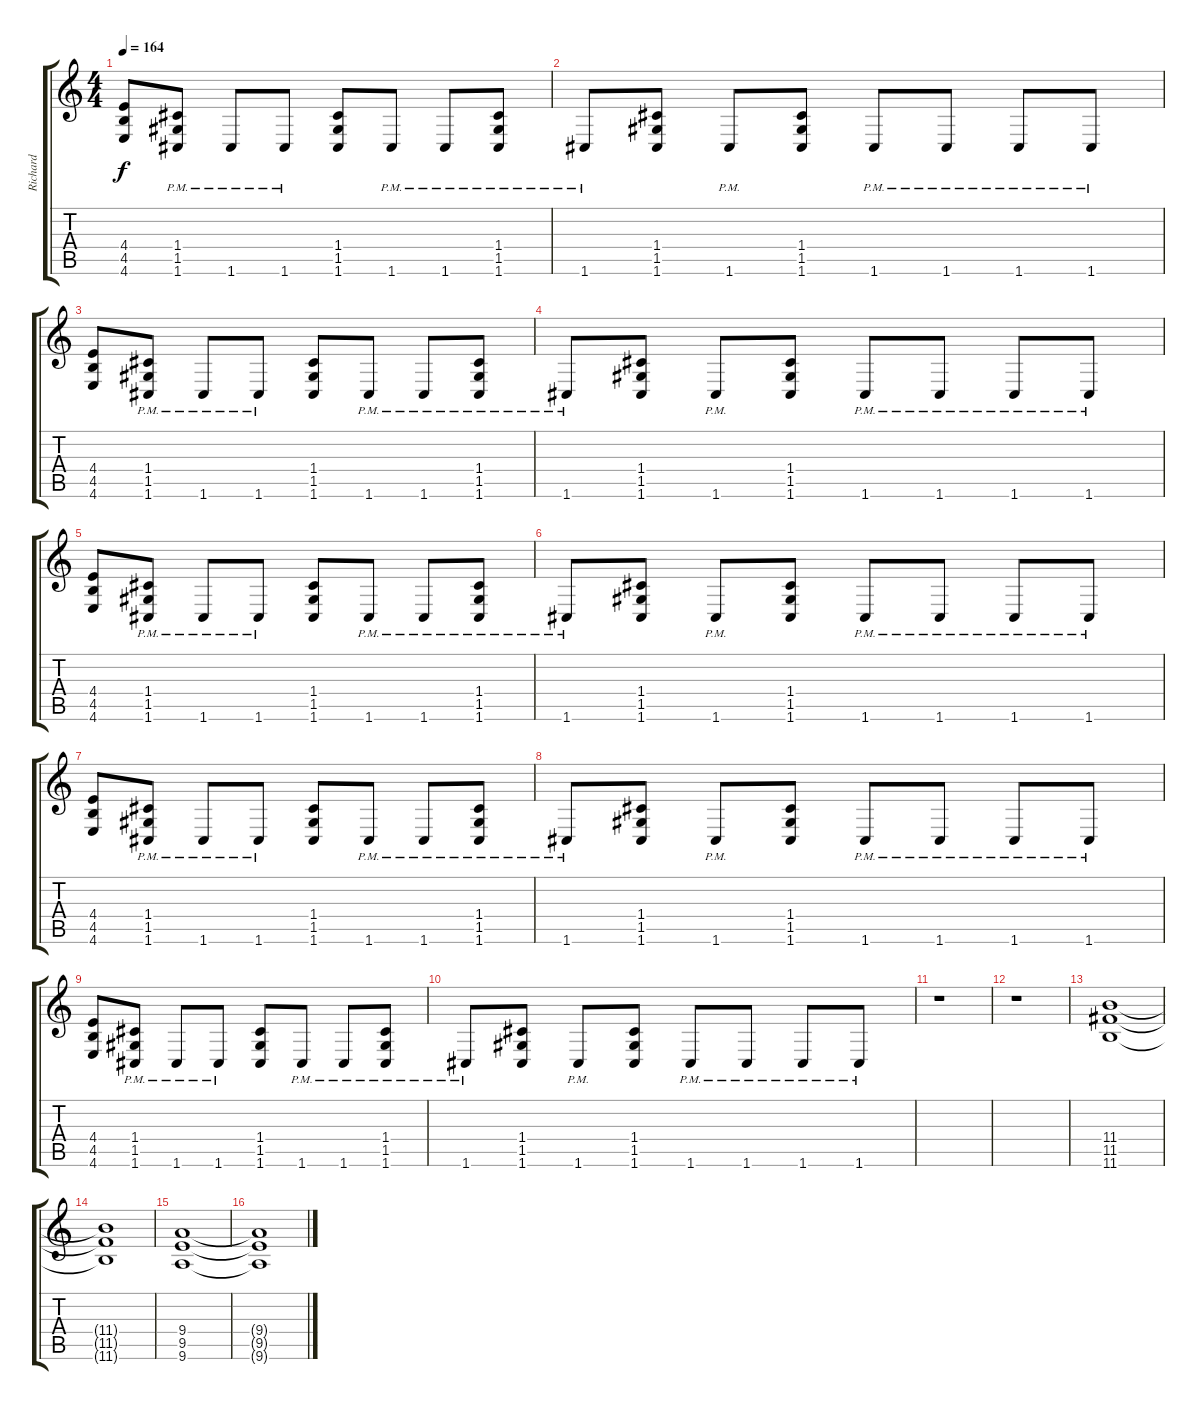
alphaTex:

\track ("Richard" "Richard") {instrument overdrivenguitar}
\staff {score tabs}
\tuning (D4 A3 F3 C3 G2 C2) {hide}
\ts (4 4)
\tempo 164
\clef g2
\ks c
(4.4 4.5 4.6).8{dy f} (1.4 1.5 1.6{pm}).8 1.6{pm}.8 1.6{pm}.8 (1.4 1.5 1.6).8 1.6{pm}.8 1.6{pm}.8 (1.4 1.5 1.6{pm}).8 |
1.6{pm}.8 (1.4 1.5 1.6).8 1.6{pm}.8 (1.4 1.5 1.6).8 1.6{pm}.8 1.6{pm}.8 1.6{pm}.8 1.6{pm}.8 |
(4.4 4.5 4.6).8 (1.4 1.5 1.6{pm}).8 1.6{pm}.8 1.6{pm}.8 (1.4 1.5 1.6).8 1.6{pm}.8 1.6{pm}.8 (1.4 1.5 1.6{pm}).8 |
1.6{pm}.8 (1.4 1.5 1.6).8 1.6{pm}.8 (1.4 1.5 1.6).8 1.6{pm}.8 1.6{pm}.8 1.6{pm}.8 1.6{pm}.8 |
(4.4 4.5 4.6).8 (1.4 1.5 1.6{pm}).8 1.6{pm}.8 1.6{pm}.8 (1.4 1.5 1.6).8 1.6{pm}.8 1.6{pm}.8 (1.4 1.5 1.6{pm}).8 |
1.6{pm}.8 (1.4 1.5 1.6).8 1.6{pm}.8 (1.4 1.5 1.6).8 1.6{pm}.8 1.6{pm}.8 1.6{pm}.8 1.6{pm}.8 |
(4.4 4.5 4.6).8 (1.4 1.5 1.6{pm}).8 1.6{pm}.8 1.6{pm}.8 (1.4 1.5 1.6).8 1.6{pm}.8 1.6{pm}.8 (1.4 1.5 1.6{pm}).8 |
1.6{pm}.8 (1.4 1.5 1.6).8 1.6{pm}.8 (1.4 1.5 1.6).8 1.6{pm}.8 1.6{pm}.8 1.6{pm}.8 1.6{pm}.8 |
(4.4 4.5 4.6).8 (1.4 1.5 1.6{pm}).8 1.6{pm}.8 1.6{pm}.8 (1.4 1.5 1.6).8 1.6{pm}.8 1.6{pm}.8 (1.4 1.5 1.6{pm}).8 |
1.6{pm}.8 (1.4 1.5 1.6).8 1.6{pm}.8 (1.4 1.5 1.6).8 1.6{pm}.8 1.6{pm}.8 1.6{pm}.8 1.6{pm}.8 |
r.1 |
r.1 |
(11.4 11.5 11.6).1 |
(11.4{t} 11.5{t} 11.6{t}).1 |
(9.4 9.5 9.6).1 |
(9.4{t} 9.5{t} 9.6{t}).1
